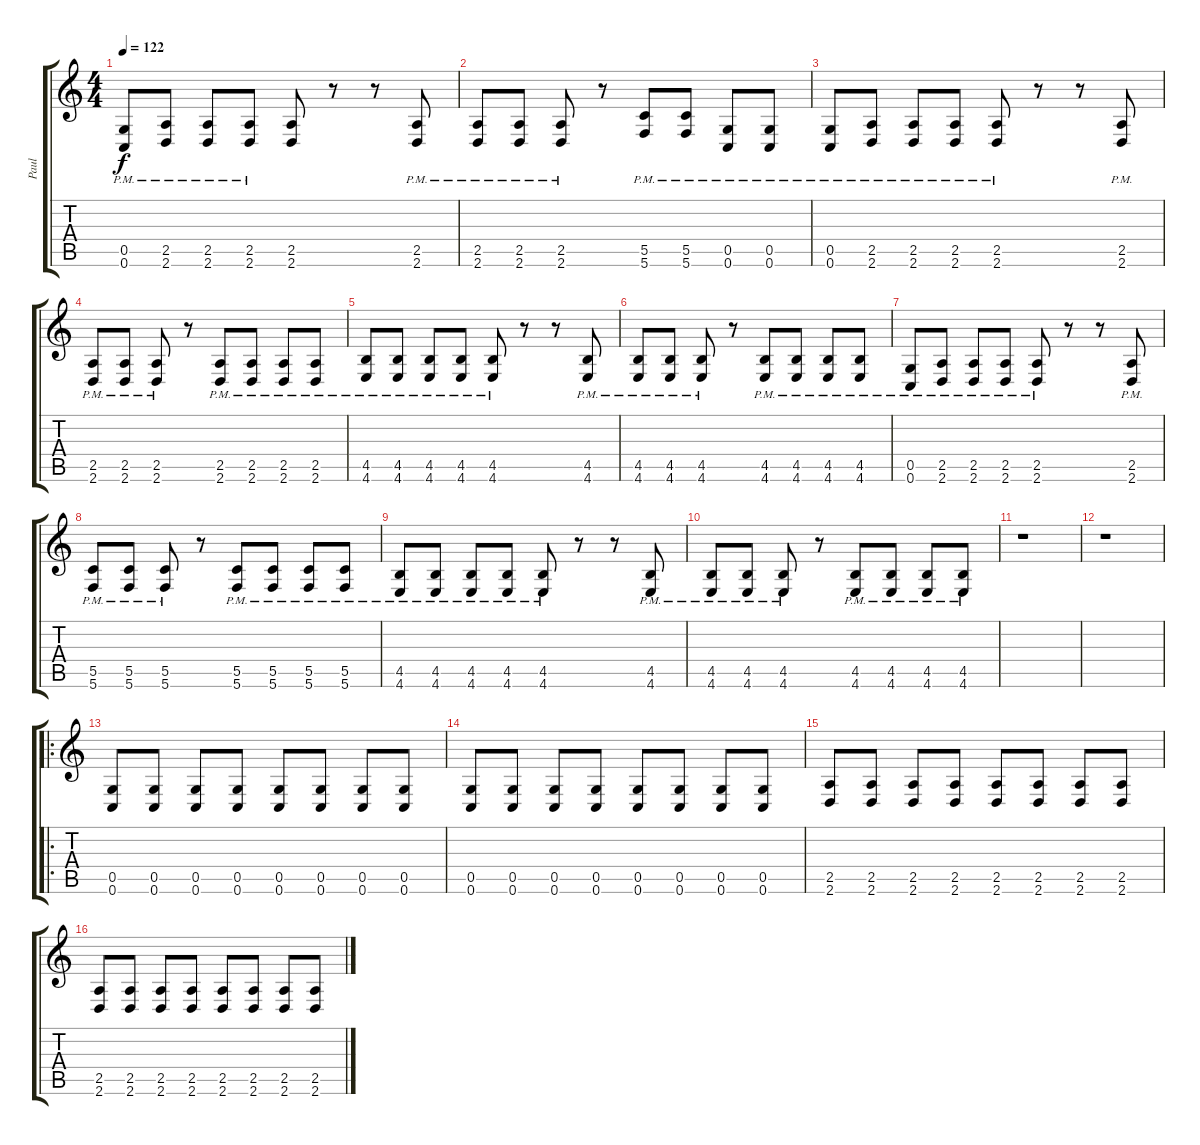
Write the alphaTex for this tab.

\track ("Paul " "Paul ") {instrument overdrivenguitar}
\staff {score tabs}
\tuning (D4 A3 F3 C3 G2 C2) {hide}
\ts (4 4)
\tempo 122
\clef g2
\ks c
(0.5{pm} 0.6).8{dy f} (2.5{pm} 2.6).8 (2.5{pm} 2.6).8 (2.5{pm} 2.6).8 (2.5 2.6).8 r.8 r.8 (2.5{pm} 2.6).8 |
(2.5{pm} 2.6).8 (2.5{pm} 2.6).8 (2.5{pm} 2.6).8 r.8 (5.5 5.6{pm}).8 (5.5 5.6{pm}).8 (0.5 0.6{pm}).8 (0.5 0.6{pm}).8 |
(0.5{pm} 0.6).8 (2.5{pm} 2.6).8 (2.5{pm} 2.6).8 (2.5{pm} 2.6).8 (2.5{pm} 2.6).8 r.8 r.8 (2.5{pm} 2.6).8 |
(2.5{pm} 2.6).8 (2.5{pm} 2.6).8 (2.5{pm} 2.6).8 r.8 (2.5{pm} 2.6).8 (2.5{pm} 2.6).8 (2.5{pm} 2.6).8 (2.5{pm} 2.6).8 |
(4.5{pm} 4.6).8 (4.5{pm} 4.6).8 (4.5{pm} 4.6).8 (4.5{pm} 4.6).8 (4.5{pm} 4.6).8 r.8 r.8 (4.5{pm} 4.6).8 |
(4.5{pm} 4.6).8 (4.5{pm} 4.6).8 (4.5{pm} 4.6).8 r.8 (4.5{pm} 4.6).8 (4.5{pm} 4.6).8 (4.5{pm} 4.6).8 (4.5{pm} 4.6).8 |
(0.5{pm} 0.6).8 (2.5{pm} 2.6).8 (2.5{pm} 2.6).8 (2.5{pm} 2.6).8 (2.5{pm} 2.6).8 r.8 r.8 (2.5{pm} 2.6).8 |
(5.5{pm} 5.6).8 (5.5{pm} 5.6).8 (5.5{pm} 5.6).8 r.8 (5.5{pm} 5.6).8 (5.5{pm} 5.6).8 (5.5{pm} 5.6).8 (5.5{pm} 5.6).8 |
(4.5{pm} 4.6).8 (4.5{pm} 4.6).8 (4.5{pm} 4.6).8 (4.5{pm} 4.6).8 (4.5{pm} 4.6).8 r.8 r.8 (4.5{pm} 4.6).8 |
(4.5{pm} 4.6).8 (4.5{pm} 4.6).8 (4.5{pm} 4.6).8 r.8 (4.5{pm} 4.6).8 (4.5{pm} 4.6).8 (4.5{pm} 4.6).8 (4.5{pm} 4.6).8 |
r.1 |
r.1 |
\ro
(0.5 0.6).8 (0.5 0.6).8 (0.5 0.6).8 (0.5 0.6).8 (0.5 0.6).8 (0.5 0.6).8 (0.5 0.6).8 (0.5 0.6).8 |
(0.5 0.6).8 (0.5 0.6).8 (0.5 0.6).8 (0.5 0.6).8 (0.5 0.6).8 (0.5 0.6).8 (0.5 0.6).8 (0.5 0.6).8 |
(2.5 2.6).8 (2.5 2.6).8 (2.5 2.6).8 (2.5 2.6).8 (2.5 2.6).8 (2.5 2.6).8 (2.5 2.6).8 (2.5 2.6).8 |
(2.5 2.6).8 (2.5 2.6).8 (2.5 2.6).8 (2.5 2.6).8 (2.5 2.6).8 (2.5 2.6).8 (2.5 2.6).8 (2.5 2.6).8
